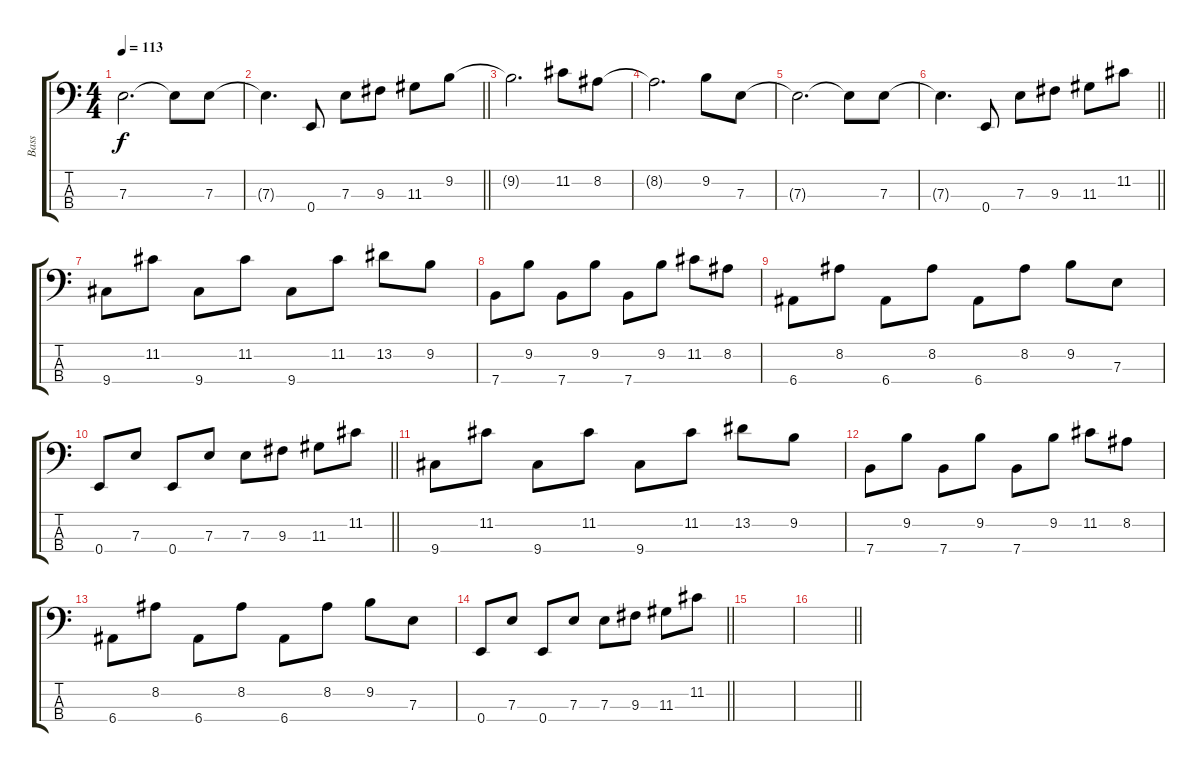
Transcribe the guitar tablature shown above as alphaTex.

\track ("Bass" "Bass") {instrument electricbassfinger}
\staff {score tabs}
\tuning (G2 D2 A1 E1) {hide}
\ts (4 4)
\tempo 113
\clef f4
\ks c
7.3{t}.2{d dy f} 7.3{t}.8 7.3.8 |
\barLineRight lightlight
7.3{t}.4{d} 0.4.8 7.3.8 9.3.8 11.3.8 9.2.8 |
\section ("" "")
9.2{t}.2{d} 11.2.8 8.2.8 |
8.2{t}.2{d} 9.2.8 7.3.8 |
7.3{t}.2{d} 7.3{t}.8 7.3.8 |
\barLineRight lightlight
7.3{t}.4{d} 0.4.8 7.3.8 9.3.8 11.3.8 11.2.8 |
\section ("" "")
9.4.8 11.2.8 9.4.8 11.2.8 9.4.8 11.2.8 13.2.8 9.2.8 |
7.4.8 9.2.8 7.4.8 9.2.8 7.4.8 9.2.8 11.2.8 8.2.8 |
6.4.8 8.2.8 6.4.8 8.2.8 6.4.8 8.2.8 9.2.8 7.3.8 |
\barLineRight lightlight
0.4.8 7.3.8 0.4.8 7.3.8 7.3.8 9.3.8 11.3.8 11.2.8 |
\section ("" "")
9.4.8 11.2.8 9.4.8 11.2.8 9.4.8 11.2.8 13.2.8 9.2.8 |
7.4.8 9.2.8 7.4.8 9.2.8 7.4.8 9.2.8 11.2.8 8.2.8 |
6.4.8 8.2.8 6.4.8 8.2.8 6.4.8 8.2.8 9.2.8 7.3.8 |
\barLineRight lightlight
0.4.8 7.3.8 0.4.8 7.3.8 7.3.8 9.3.8 11.3.8 11.2.8 |
\section ("" "")
|
\barLineRight lightlight
